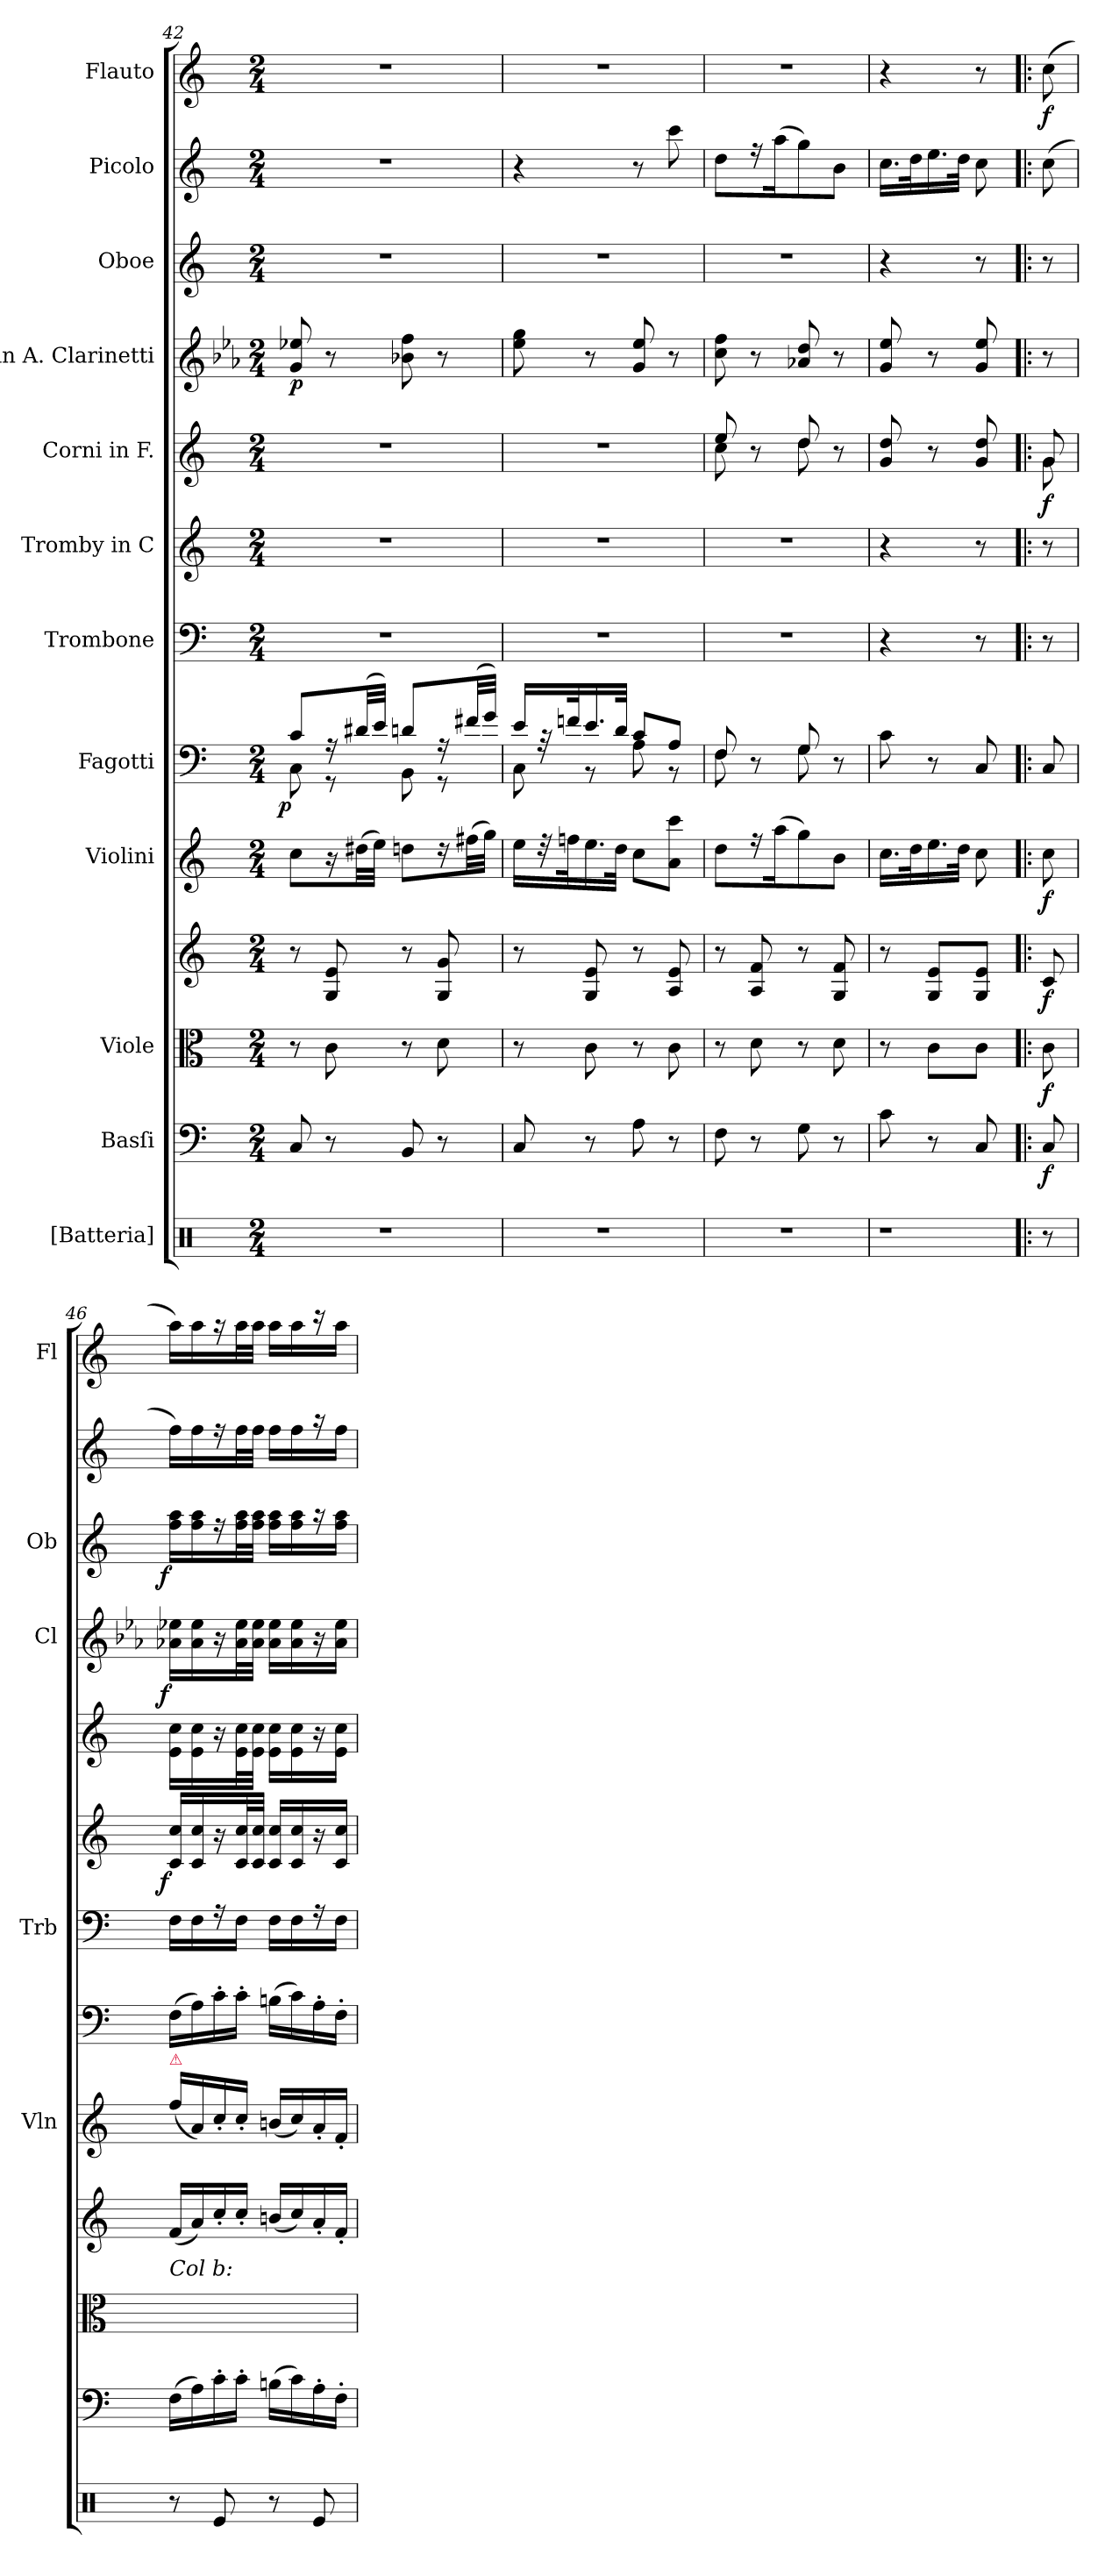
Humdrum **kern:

**kern	**kern	**dynam	**kern	**dynam	**kern	**dynam	**kern	**dynam	**kern	**dynam	**kern	**kern	**dynam	**kern	**dynam	**kern	**dynam	**kern	**dynam	**kern	**kern	**dynam
*part13	*part12	*part12	*part11	*part11	*part10	*part10	*part9	*part9	*part8	*part8	*part7	*part6	*part6	*part5	*part5	*part4	*part4	*part3	*part3	*part2	*part1	*part1
*staff13	*staff12	*staff12	*staff11	*staff11	*staff10	*staff10	*staff9	*staff9	*staff8	*staff8	*staff7	*staff6	*staff6	*staff5	*staff5	*staff4	*staff4	*staff3	*staff3	*staff2	*staff1	*staff1
*I"[Batteria]	*I"Basſi	*	*I"Viole	*	*	*	*I"Violini	*	*I"Fagotti	*	*I"Trombone	*I"Tromby in C	*	*I"Corni in F.	*	*I"in A. Clarinetti	*	*I"Oboe	*	*I"Picolo	*I"Flauto	*
*	*	*	*	*	*	*	*I'Vln	*	*	*	*I'Trb	*	*	*	*	*I'Cl	*	*I'Ob	*	*	*I'Fl	*
*clefX	*clefF4	*	*clefC3	*	*clefG2	*	*clefG2	*	*clefF4	*	*clefF4	*clefG2	*	*clefG2	*	*clefG2	*	*clefG2	*	*clefG2	*clefG2	*
*	*	*	*	*	*	*	*	*	*	*	*	*	*	*ITrd4c7	*	*ITrd2c3	*	*	*	*	*	*
*k[]	*k[]	*	*k[]	*	*k[]	*	*k[]	*	*k[]	*	*k[]	*k[]	*	*k[b-]	*	*k[]	*	*k[]	*	*k[]	*k[]	*
*M2/4	*M2/4	*	*M2/4	*	*M2/4	*	*M2/4	*	*M2/4	*	*M2/4	*M2/4	*	*M2/4	*	*M2/4	*	*M2/4	*	*M2/4	*M2/4	*
=42	=42	=42	=42	=42	=42	=42	=42	=42	=42	=42	=42	=42	=42	=42	=42	=42	=42	=42	=42	=42	=42	=42
*	*	*	*	*	*	*	*	*	*^	*	*	*	*	*	*	*	*	*	*	*	*	*
!	!	!	!	!	!	!	!	!	!	!	!LO:DY:b:rj	!	!	!	!	!	!	!	!	!	!	!	!
2r	8C/	.	8r	.	8r	.	8cc\L	.	8c/L	8C\	p	2r	2r	.	2r	.	8e/ 8ccn/	p	2r	.	2r	2r	.
.	8r	.	8c\	.	8G/ 8e/	.	16r	.	16rA	8rGG	.	.	.	.	.	.	8r	.	.	.	.	.	.
.	.	.	.	.	.	.	(>32dd#X\LL	.	(<32d#X/LL	.	.	.	.	.	.	.	.	.	.	.	.	.	.
.	.	.	.	.	.	.	32ee\JJJ)	.	32e/JJJ)	.	.	.	.	.	.	.	.	.	.	.	.	.	.
.	8BB/	.	8r	.	8r	.	8ddn\L	.	8dn/L	8BB\	.	.	.	.	.	.	8gn\ 8dd\	.	.	.	.	.	.
.	8r	.	8d\	.	8G/ 8g/	.	16r	.	16rA	8rGG	.	.	.	.	.	.	8r	.	.	.	.	.	.
.	.	.	.	.	.	.	(>32ff#X\LL	.	(<32f#X/LL	.	.	.	.	.	.	.	.	.	.	.	.	.	.
.	.	.	.	.	.	.	32gg\JJJ)	.	32g/JJJ)	.	.	.	.	.	.	.	.	.	.	.	.	.	.
=43	=43	=43	=43	=43	=43	=43	=43	=43	=43	=43	=43	=43	=43	=43	=43	=43	=43	=43	=43	=43	=43	=43	=43
2r	8C/	.	8r	.	8r	.	16ee\LL	.	16e/LL	8C\	.	2r	2r	.	2r	.	8cc\ 8ee\	.	2r	.	4r	2r	.
.	.	.	.	.	.	.	32r	.	32rA	.	.	.	.	.	.	.	.	.	.	.	.	.	.
.	.	.	.	.	.	.	32ffn\K	.	32fn/K	.	.	.	.	.	.	.	.	.	.	.	.	.	.
.	8r	.	8c\	.	8G/ 8e/	.	16.ee\	.	16.e/	8r	.	.	.	.	.	.	8r	.	.	.	.	.	.
.	.	.	.	.	.	.	32dd\JJk	.	32d/JJk	.	.	.	.	.	.	.	.	.	.	.	.	.	.
.	8A\	.	8r	.	8r	.	8cc\L	.	8c/L	8A\	.	.	.	.	.	.	8e/ 8cc/	.	.	.	8r	.	.
.	8r	.	8c\	.	8A/ 8e/	.	8a\ 8ccc\J	.	8A/J	8r	.	.	.	.	.	.	8r	.	.	.	8ccc\	.	.
=44	=44	=44	=44	=44	=44	=44	=44	=44	=44	=44	=44	=44	=44	=44	=44	=44	=44	=44	=44	=44	=44	=44	=44
*	*	*	*	*	*	*	*	*	*	*	*	*	*	*	*^	*	*	*	*	*	*	*	*
2r	8F\	.	8r	.	8r	.	8dd\L	.	8F/	8F\	.	2r	2r	.	8a/	8f\	.	8a\ 8dd\	.	2r	.	8dd\L	2r	.
.	8r	.	8d\	.	8A/ 8f/	.	16r	.	8r	8ryy	.	.	.	.	8r	8ryy	.	8r	.	.	.	16r	.	.
.	.	.	.	.	.	.	(>16aa\K	.	.	.	.	.	.	.	.	.	.	.	.	.	.	(>16aa\K	.	.
.	8G\	.	8r	.	8r	.	8gg\)	.	8G/	8G\	.	.	.	.	8g/	8g\	.	8fn/ 8b/	.	.	.	8gg\)	.	.
.	8r	.	8d\	.	8G/ 8f/	.	8b\J	.	8r	8ryy	.	.	.	.	8r	8ryy	.	8r	.	.	.	8b\J	.	.
=45	=45	=45	=45	=45	=45	=45	=45	=45	=45	=45	=45	=45	=45	=45	=45	=45	=45	=45	=45	=45	=45	=45	=45	=45
!LO:N:vis=1	!	!	!	!	!	!	!	!	!	!	!	!	!	!	!	!	!	!	!	!	!	!	!	!
*	*	*	*	*	*	*	*	*	*v	*v	*	*	*	*	*v	*v	*	*	*	*	*	*	*	*
4.r	8c\	.	8r	.	8r	.	16.cc\LL	.	8c\	.	4r	4r	.	8c/ 8g/	.	8e/ 8cc/	.	4r	.	16.cc\LL	4r	.
.	.	.	.	.	.	.	32dd\K	.	.	.	.	.	.	.	.	.	.	.	.	32dd\K	.	.
.	8r	.	8c\L	.	8G/ 8e/L	.	16.ee\	.	8r	.	.	.	.	8r	.	8r	.	.	.	16.ee\	.	.
.	.	.	.	.	.	.	32dd\JJk	.	.	.	.	.	.	.	.	.	.	.	.	32dd\JJk	.	.
.	8C/	.	8c\J	.	8G/ 8e/J	.	8cc\	.	8C/	.	8r	8r	.	8c/ 8g/	.	8e/ 8cc/	.	8r	.	8cc\	8r	.
=!|:	=!|:	=!|:	=!|:	=!|:	=!|:	=!|:	=!|:	=!|:	=!|:	=!|:	=!|:	=!|:	=!|:	=!|:	=!|:	=!|:	=!|:	=!|:	=!|:	=!|:	=!|:	=!|:
*	*	*	*	*	*	*	*	*	*	*	*	*	*	*^	*	*	*	*	*	*	*	*
!	!	!LO:DY:b	!	!LO:DY:b	!	!LO:DY:b	!	!LO:DY:b	!	!	!	!	!	!	!	!LO:DY:b	!	!	!	!	!	!	!LO:DY:b
8r	8C/	f	8c\	f	8c/	f	8cc\	f	8C/	.	8r	8r	.	8c/	8c\	f	8r	.	8r	.	(>8cc\	(>8cc\	f
=46	=46	=46	=46	=46	=46	=46	=46	=46	=46	=46	=46	=46	=46	=46	=46	=46	=46	=46	=46	=46	=46	=46	=46
!	!	!	!	!	!	!	!LO:TX:a:color=crimson:t=⚠	!	!	!	!	!	!	!	!	!	!	!	!	!	!	!	!
!	!	!	!LO:TX:a:i:t=Col b&colon;	!	!	!	!	!	!	!	!	!	!	!	!	!	!	!	!	!	!	!	!
!	!	!	!	!	!	!	!	!	!	!	!	!	!LO:DY:b:rj	!	!	!	!	!LO:DY:b:rj	!	!LO:DY:b:rj	!	!	!
*	*	*	*	*	*	*	*	*	*	*	*	*	*	*v	*v	*	*	*	*	*	*	*	*
8r	(>16F\LL	.	16F/LLyy	.	(<16f/LL	.	(>16ff\LL	.	(>16F\LL	.	16F\LL	16c/ 16cc/LL	f	16A\ 16f\LL	.	16fn\ 16ccn\LL	f	16ff\ 16aa\LL	f	16ff\LL)	16aa\LL)	.
.	16A\)	.	16A/yy	.	16a/)	.	16a/)	.	16A\)	.	16F\	16c/ 16cc/	.	16A\ 16f\	.	16f\ 16cc\	.	16ff\ 16aa\	.	16ff\	16aa\	.
8Re/	16c'\	.	16c'/yy	.	16cc'/	.	16cc'/	.	16c'\	.	16r	16r	.	16r	.	16r	.	16r	.	16r	16r	.
.	16c'\JJ	.	16c'/JJyy	.	16cc'/JJ	.	16cc'/JJ	.	16c'\JJ	.	16F\JJ	32c/ 32cc/L	.	32A\ 32f\L	.	32f\ 32cc\L	.	32ff\ 32aa\L	.	32ff\L	32aa\L	.
.	.	.	.	.	.	.	.	.	.	.	.	32c/ 32cc/JJJ	.	32A\ 32f\JJJ	.	32f\ 32cc\JJJ	.	32ff\ 32aa\JJJ	.	32ff\JJJ	32aa\JJJ	.
8r	(>16Bn\LL	.	16Bn/LLyy	.	(<16bn/LL	.	(<16bn/LL	.	(>16Bn\LL	.	16F\LL	16c/ 16cc/LL	.	16A\ 16f\LL	.	16f\ 16cc\LL	.	16ff\ 16aa\LL	.	16ff\LL	16aa\LL	.
.	16c\)	.	16c/yy	.	16cc/)	.	16cc/)	.	16c\)	.	16F\	16c/ 16cc/	.	16A\ 16f\	.	16f\ 16cc\	.	16ff\ 16aa\	.	16ff\	16aa\	.
8Re/	16A'\	.	16A'/yy	.	16a'/	.	16a'/	.	16A'\	.	16r	16r	.	16r	.	16r	.	16r	.	16r	16r	.
.	16F'\JJ	.	16F'/JJyy	.	16f'/JJ	.	16f'/JJ	.	16F'\JJ	.	16F\JJ	16c/ 16cc/JJ	.	16A\ 16f\JJ	.	16f\ 16cc\JJ	.	16ff\ 16aa\JJ	.	16ff\JJ	16aa\JJ	.
=	=	=	=	=	=	=	=	=	=	=	=	=	=	=	=	=	=	=	=	=	=	=
*-	*-	*-	*-	*-	*-	*-	*-	*-	*-	*-	*-	*-	*-	*-	*-	*-	*-	*-	*-	*-	*-	*-
